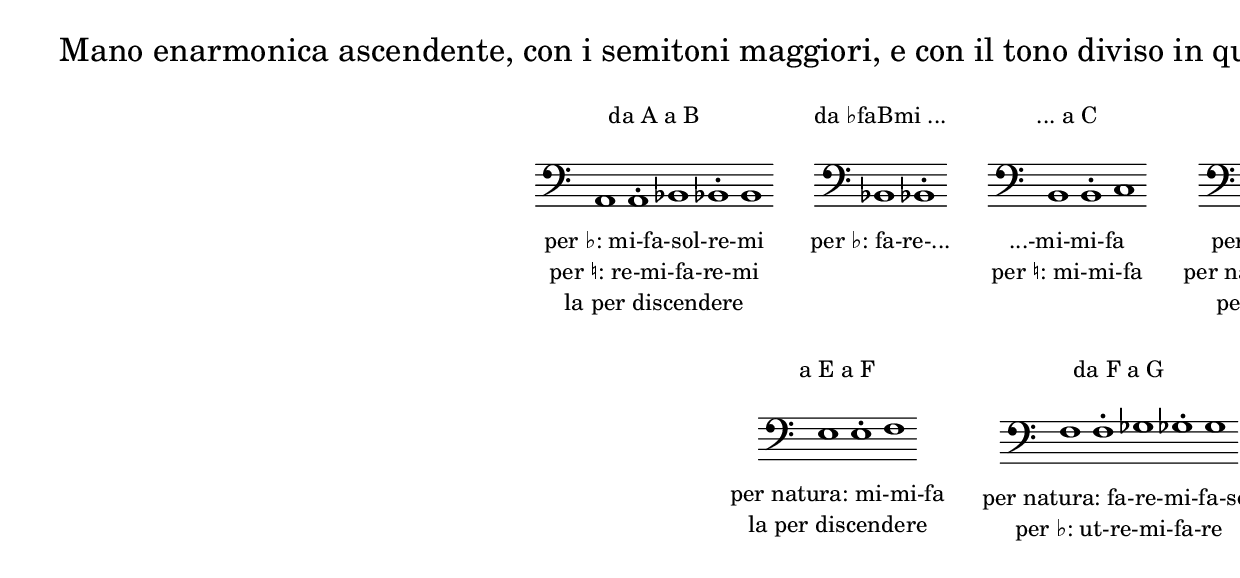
\version "2.22.2"

% Auto generated file

\header {
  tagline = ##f
}

dot = {
   \once \override Script.add-stem-support = ##f
   \once \override Script.toward-stem-shift = 0
   \once \override Script.skyline-horizontal-padding = 0
   \once \override Script.direction = 1
   \once \override Script.font-size = 1
}

\markup {
  \center-column {
    \line {
      \center-align
      \fontsize#3 { \concat { \normal-text "Mano enarmonica ascendente, con i semitoni maggiori, e con il tono diviso in quattro parti, e delle sette lettere della mano, come si hanno da leggere"} }
    }
    \null
    \line {
      \center-column {
        \line {
          \left-align {  \normal-text "da A a B" }
        }

        \null
        \line {
          \score {
            <<
              \new Staff \with { instrumentName = ""} {
                \override Staff.TimeSignature.stencil = ##f
                \override Staff.NoteHead.style = #'baroque
                \accidentalStyle Score.forget
                \cadenzaOn
                \clef "bass" a,1 
                \dot a,1-. 
                bes,1 
                \dot bes,1-. 
                b,1 
                \cadenzaOff
              }
            >>
            \layout {
              \context {
                \Score
                \override SpacingSpanner.common-shortest-duration = #(ly:make-moment 1)
              }
            }
          }
        }
        \null
        \line {
          \left-align {  \normal-text "per ♭: mi-fa-sol-re-mi" }
        }
        \line {
          \left-align {  \normal-text "per ♮: re-mi-fa-re-mi" }
        }
        \line {
          \left-align {  \normal-text "la per discendere" }
        }

      }
      \hspace #3 
      \center-column {
        \line {
          \left-align {  \normal-text "da ♭faBmi ..." }
        }

        \null
        \line {
          \score {
            <<
              \new Staff \with { instrumentName = ""} {
                \override Staff.TimeSignature.stencil = ##f
                \override Staff.NoteHead.style = #'baroque
                \accidentalStyle Score.forget
                \cadenzaOn
                \clef "bass" bes,1 
                \dot bes,1-. 
                \cadenzaOff
              }
            >>
            \layout {
              \context {
                \Score
                \override SpacingSpanner.common-shortest-duration = #(ly:make-moment 1)
              }
            }
          }
        }
        \null
        \line {
          \left-align {  \normal-text "per ♭: fa-re-..." }
        }

      }
      \hspace #3 
      \center-column {
        \line {
          \left-align {  \normal-text "... a C" }
        }

        \null
        \line {
          \score {
            <<
              \new Staff \with { instrumentName = ""} {
                \override Staff.TimeSignature.stencil = ##f
                \override Staff.NoteHead.style = #'baroque
                \accidentalStyle Score.forget
                \cadenzaOn
                \clef "bass" b,1 
                \dot b,1-. 
                c1 
                \cadenzaOff
              }
            >>
            \layout {
              \context {
                \Score
                \override SpacingSpanner.common-shortest-duration = #(ly:make-moment 1)
              }
            }
          }
        }
        \null
        \line {
          \left-align {  \normal-text "...-mi-mi-fa" }
        }
        \line {
          \left-align {  \normal-text "per ♮: mi-mi-fa" }
        }

      }
      \hspace #3 
      \center-column {
        \line {
          \left-align {  \normal-text "da C a D" }
        }

        \null
        \line {
          \score {
            <<
              \new Staff \with { instrumentName = ""} {
                \override Staff.TimeSignature.stencil = ##f
                \override Staff.NoteHead.style = #'baroque
                \accidentalStyle Score.forget
                \cadenzaOn
                \clef "bass" c1 
                \dot c1-. 
                des1 
                \dot des1-. 
                d1 
                \cadenzaOff
              }
            >>
            \layout {
              \context {
                \Score
                \override SpacingSpanner.common-shortest-duration = #(ly:make-moment 1)
              }
            }
          }
        }
        \null
        \line {
          \left-align {  \normal-text "per ♭: sol-re-mi-fa-re" }
        }
        \line {
          \left-align {  \normal-text "per natura: ut-re-mi-fa-re" }
        }
        \line {
          \left-align {  \normal-text "per ♮: fa-re-mi-fa-re" }
        }

      }
      \hspace #3 
      \center-column {
        \line {
          \left-align {  \normal-text "da D a E" }
        }

        \null
        \line {
          \score {
            <<
              \new Staff \with { instrumentName = ""} {
                \override Staff.TimeSignature.stencil = ##f
                \override Staff.NoteHead.style = #'baroque
                \accidentalStyle Score.forget
                \cadenzaOn
                \clef "bass" d1 
                \dot d1-. 
                es1 
                \dot es1-. 
                e1 
                \cadenzaOff
              }
            >>
            \layout {
              \context {
                \Score
                \override SpacingSpanner.common-shortest-duration = #(ly:make-moment 1)
              }
            }
          }
        }
        \null
        \line {
          \left-align {  \normal-text "per natura: re-mi-fa-re-mi" }
        }
        \line {
          \left-align {  \normal-text "la e sol per discendere" }
        }

      }
      \hspace #3 
    }
    \null
    \null
    \line {      \center-column {
        \line {
          \left-align {  \normal-text "a E a F" }
        }

        \null
        \line {
          \score {
            <<
              \new Staff \with { instrumentName = ""} {
                \override Staff.TimeSignature.stencil = ##f
                \override Staff.NoteHead.style = #'baroque
                \accidentalStyle Score.forget
                \cadenzaOn
                \clef "bass" e1 
                \dot e1-. 
                f1 
                \cadenzaOff
              }
            >>
            \layout {
              \context {
                \Score
                \override SpacingSpanner.common-shortest-duration = #(ly:make-moment 1)
              }
            }
          }
        }
        \null
        \line {
          \left-align {  \normal-text "per natura: mi-mi-fa" }
        }
        \line {
          \left-align {  \normal-text "la per discendere" }
        }

      }
      \hspace #3 
      \center-column {
        \line {
          \left-align {  \normal-text "da F a G" }
        }

        \null
        \line {
          \score {
            <<
              \new Staff \with { instrumentName = ""} {
                \override Staff.TimeSignature.stencil = ##f
                \override Staff.NoteHead.style = #'baroque
                \accidentalStyle Score.forget
                \cadenzaOn
                \clef "bass" f1 
                \dot f1-. 
                ges1 
                \dot ges1-. 
                g1 
                \cadenzaOff
              }
            >>
            \layout {
              \context {
                \Score
                \override SpacingSpanner.common-shortest-duration = #(ly:make-moment 1)
              }
            }
          }
        }
        \null
        \line {
          \left-align {  \normal-text "per natura: fa-re-mi-fa-sol" }
        }
        \line {
          \left-align {  \normal-text "per ♭: ut-re-mi-fa-re" }
        }

      }
      \hspace #3 
      \center-column {
        \line {
          \left-align {  \normal-text "da G a A" }
        }

        \null
        \line {
          \score {
            <<
              \new Staff \with { instrumentName = ""} {
                \override Staff.TimeSignature.stencil = ##f
                \override Staff.NoteHead.style = #'baroque
                \accidentalStyle Score.forget
                \cadenzaOn
                \clef "bass" g1 
                \dot g1-. 
                \dot a1-. 
                as1 
                \dot as1-. 
                a1 
                \cadenzaOff
              }
            >>
            \layout {
              \context {
                \Score
                \override SpacingSpanner.common-shortest-duration = #(ly:make-moment 1)
              }
            }
          }
        }
        \null
        \line {
          \left-align {  \normal-text "per natura: sol-re-mi-fa-re" }
        }
        \line {
          \left-align {  \normal-text "per ♭: re-mi-fa-re-mi" }
        }
        \line {
          \left-align {  \normal-text "per ♮: ut-re-mi-fa-re" }
        }

      }
      \hspace #3 

    }
  }
}